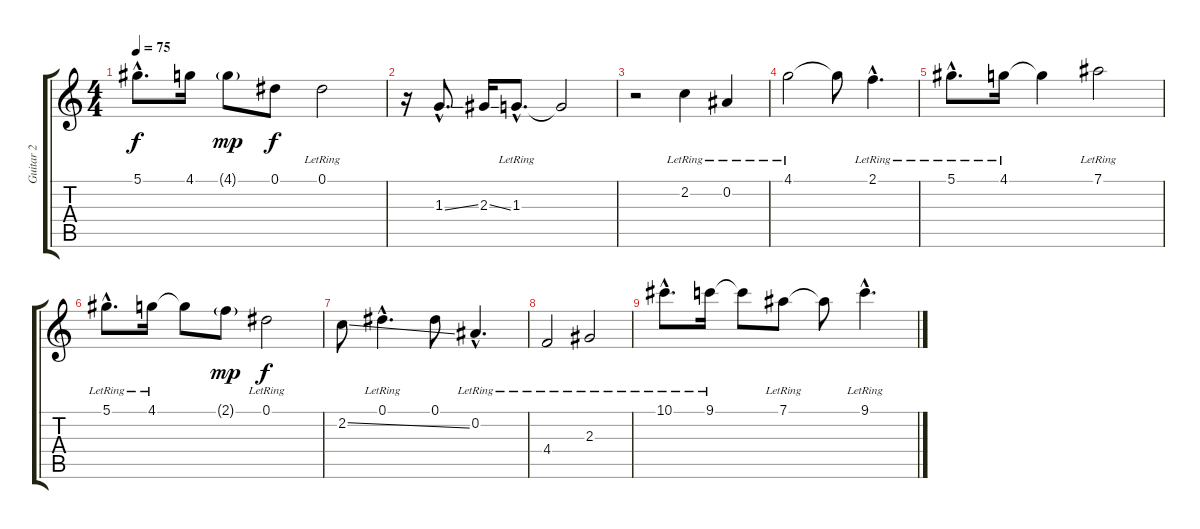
\track ("Guitar 2" "Guitar 2") {instrument distortionguitar}
\staff {score tabs}
\tuning (Eb4 Bb3 Gb3 Db3 Ab2 Eb2) {hide}
\ts (4 4)
\tempo 75
\clef g2
\ks c
5.1{hac}.8{d dy f} 4.1.16 4.1{g}.8{dy mp} 0.1.8{dy f} 0.1{lr}.2 |
r.16 1.3{ss hac}.8{d} 2.3{ss}.16 1.3{hac lr}.8{d} 1.3{t}.2 |
r.2 2.2{lr}.4 0.2{lr}.4 |
4.1{lr}.2 4.1{t}.8 2.1{hac lr}.4{d} |
5.1{hac lr}.8{d} 4.1{lr}.16 4.1{t}.4 7.1{lr}.2 |
5.1{hac lr}.8{d} 4.1{lr}.16 4.1{t}.8 2.1{g}.8{dy mp} 0.1{lr}.2{dy f} |
2.2{ss}.8 0.1{hac lr}.4{d} 0.1.8 0.2{hac lr}.4{d} |
4.4{lr}.2 2.3{lr}.2 |
10.1{hac lr}.8{d volume 0} 9.1{lr}.16 9.1{t}.8 7.1{lr}.8 7.1{t}.8 9.1{hac lr}.4{d}
